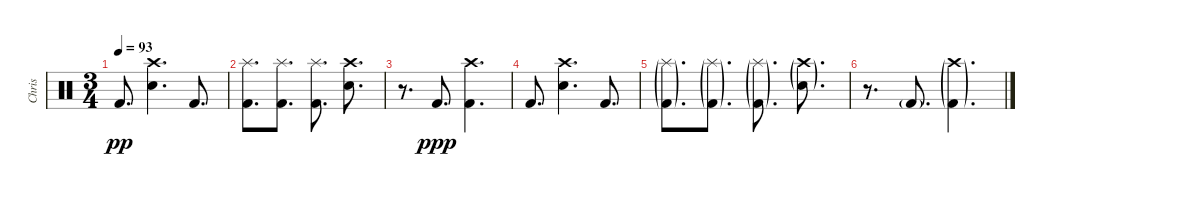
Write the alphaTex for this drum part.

\track ("Chris" "Chris") {instrument percussion}
\staff {score}
\articulation defaults
\ts (3 4)
\tempo 93
\clef neutral
\ks c "Kick (hit) 2".8{d dy pp}
("Crash high (hit)" "Electric Snare (hit)").4{d} "Kick (hit) 2".8{d} |
("Splash (hit)" "Kick (hit) 2").8{d} ("Splash (hit)" "Kick (hit) 2").8{d} ("Splash (hit)" "Kick (hit) 2").8{d} ("Crash high (hit)" "Electric Snare (hit)").8{d} |
r.8{d} "Kick (hit) 2".8{d dy ppp} ("Crash high (hit)" "Kick (hit) 2").4{d} |
"Kick (hit) 2".8{d} ("Crash high (hit)" "Electric Snare (hit)").4{d} "Kick (hit) 2".8{d} |
("Splash (hit)"{g} "Kick (hit) 2"{g}).8{d} ("Splash (hit)"{g} "Kick (hit) 2"{g}).8{d} ("Splash (hit)"{g} "Kick (hit) 2"{g}).8{d} ("Crash high (hit)"{g} "Electric Snare (hit)"{g}).8{d} |
r.8{d} "Kick (hit) 2"{g}.8{d} ("Crash high (hit)"{g} "Kick (hit) 2"{g}).4{d}
